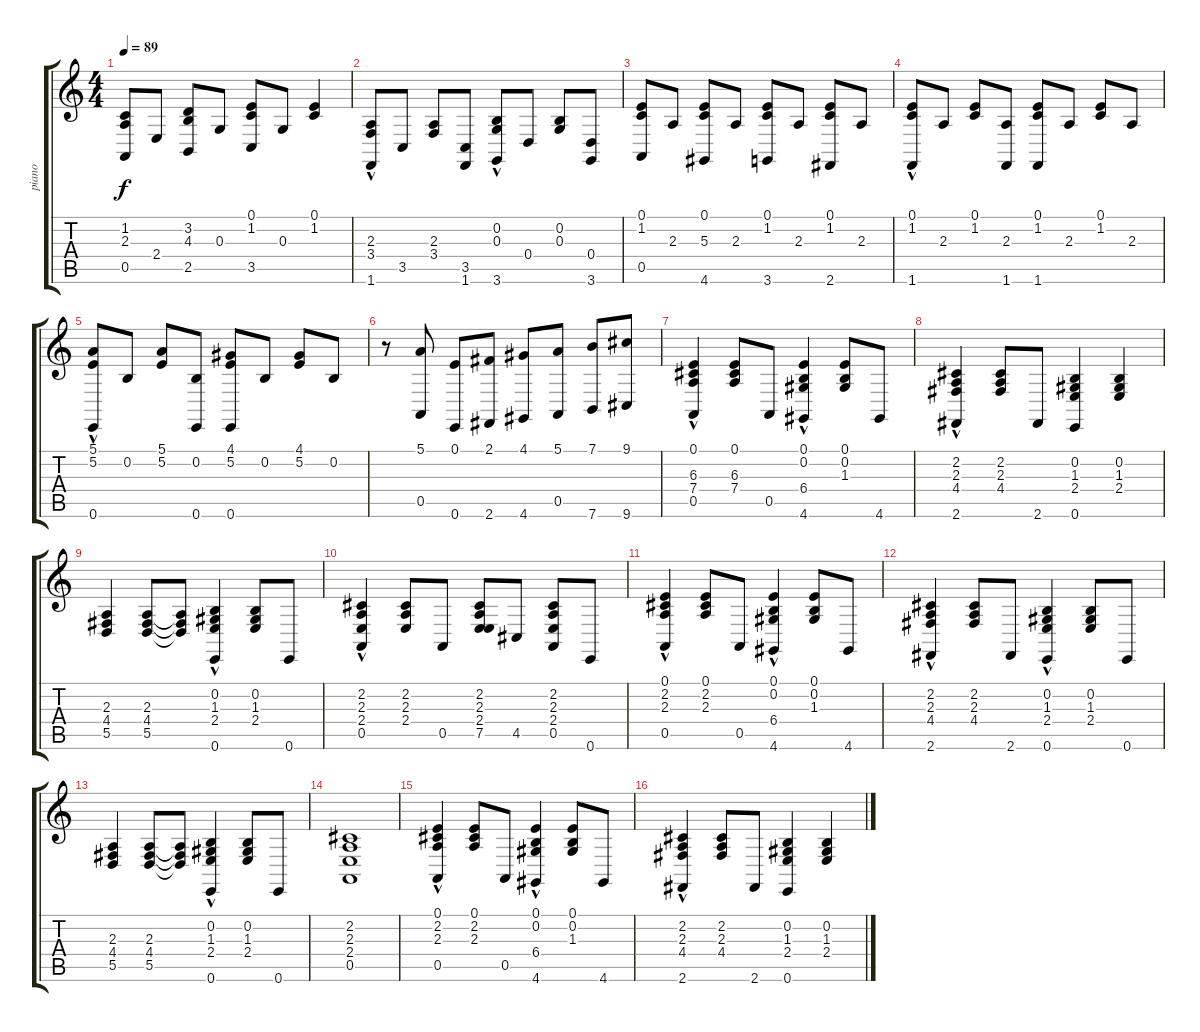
\track ("piano" "piano") {instrument acousticgrandpiano}
\staff {score tabs}
\tuning (E4 B3 G3 D3 A2 E2) {hide}
\ts (4 4)
\tempo 89
\clef g2
\ks c
(1.2 2.3 0.5).8{dy f} 2.4.8 (3.2 4.3 2.5).8 0.3.8 (0.1 1.2 3.5).8 0.3.8 (0.1 1.2).4 |
(2.3 3.4 1.6{hac}).8 3.5.8 (2.3 3.4).8 (3.5 1.6).8 (0.2 0.3 3.6{hac}).8 0.4.8 (0.2 0.3).8 (0.4 3.6).8 |
(0.1 1.2 0.5).8 2.3.8 (0.1 5.3 4.6).8 2.3.8 (0.1 1.2 3.6).8 2.3.8 (0.1 1.2 2.6).8 2.3.8 |
(0.1 1.2 1.6{hac}).8 2.3.8 (0.1 1.2).8 (2.3 1.6).8 (0.1 1.2 1.6).8 2.3.8 (0.1 1.2).8 2.3.8 |
(5.1 5.2 0.6{hac}).8 0.2.8 (5.1 5.2).8 (0.2 0.6).8 (4.1 5.2 0.6).8 0.2.8 (4.1 5.2).8 0.2.8 |
r.8 (5.1 0.5).8 (0.1 0.6).8 (2.1 2.6).8 (4.1 4.6).8 (5.1 0.5).8 (7.1 7.6).8 (9.1 9.6).8 |
(0.1 6.3 7.4 0.5{hac}).4{volume 12} (0.1 6.3 7.4).8 0.5.8 (0.1 0.2 6.4 4.6{hac}).4 (0.1 0.2 1.3).8 4.6.8 |
(2.2 2.3 4.4 2.6{hac}).4 (2.2 2.3 4.4).8 2.6.8 (0.2 1.3 2.4 0.6).4 (0.2 1.3 2.4).4 |
(2.3 4.4 5.5).4 (2.3 4.4 5.5).8 (2.3{t} 4.4{t} 5.5{t}).8 (0.2 1.3 2.4 0.6{hac}).4 (0.2 1.3 2.4).8 0.6.8 |
(2.2 2.3 2.4 0.5{hac}).4 (2.2 2.3 2.4).8 0.5.8 (2.2 2.3 2.4 7.5).8 4.5.8 (2.2 2.3 2.4 0.5).8 0.6.8 |
(0.1 2.2 2.3 0.5{hac}).4 (0.1 2.2 2.3).8 0.5.8 (0.1 0.2 6.4 4.6{hac}).4 (0.1 0.2 1.3).8 4.6.8 |
(2.2 2.3 4.4 2.6{hac}).4 (2.2 2.3 4.4).8 2.6.8 (0.2 1.3 2.4 0.6{hac}).4 (0.2 1.3 2.4).8 0.6.8 |
(2.3 4.4 5.5).4 (2.3 4.4 5.5).8 (2.3{t} 4.4{t} 5.5{t}).8 (0.2 1.3 2.4 0.6{hac}).4 (0.2 1.3 2.4).8 0.6.8 |
(2.2 2.3 2.4 0.5).1 |
(0.1 2.2 2.3 0.5{hac}).4 (0.1 2.2 2.3).8 0.5.8 (0.1 0.2 6.4 4.6{hac}).4 (0.1 0.2 1.3).8 4.6.8 |
(2.2 2.3 4.4 2.6{hac}).4 (2.2 2.3 4.4).8 2.6.8 (0.2 1.3 2.4 0.6).4 (0.2 1.3 2.4).4
